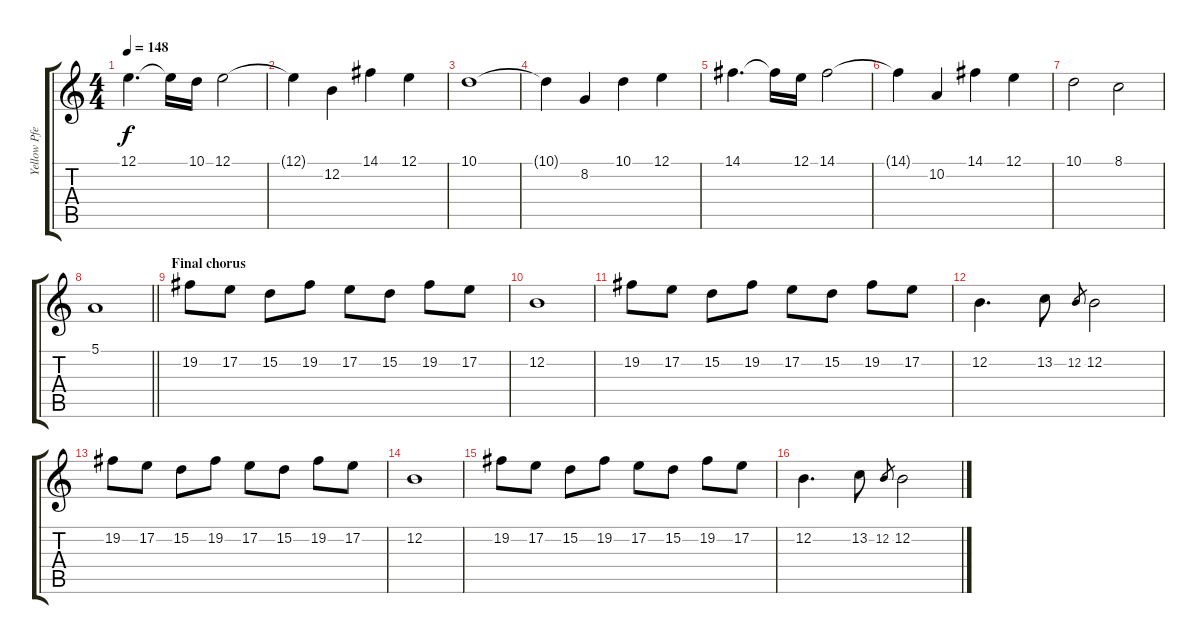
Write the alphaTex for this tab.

\track ("Yellow Pfeiffer" "Yellow Pfe") {instrument bagpipe}
\staff {score tabs}
\tuning (E4 B3 G3 D3 A2 E2) {hide}
\ts (4 4)
\tempo 148
\clef g2
\ks c
12.1.4{d dy f} 12.1{t}.16 10.1.16 12.1.2 |
12.1{t}.4 12.2.4 14.1.4 12.1.4 |
10.1.1 |
10.1{t}.4 8.2.4 10.1.4 12.1.4 |
14.1.4{d} 14.1{t}.16 12.1.16 14.1.2 |
14.1{t}.4 10.2.4 14.1.4 12.1.4 |
10.1.2 8.1.2 |
\barLineRight lightlight
5.1.1 |
\section ("" "Final chorus")
19.2.8 17.2.8 15.2.8 19.2.8 17.2.8 15.2.8 19.2.8 17.2.8 |
12.2.1 |
19.2.8 17.2.8 15.2.8 19.2.8 17.2.8 15.2.8 19.2.8 17.2.8 |
12.2.4{d} 13.2.8 12.2.8{gr} 12.2.2 |
19.2.8 17.2.8 15.2.8 19.2.8 17.2.8 15.2.8 19.2.8 17.2.8 |
12.2.1 |
19.2.8 17.2.8 15.2.8 19.2.8 17.2.8 15.2.8 19.2.8 17.2.8 |
12.2.4{d} 13.2.8 12.2.8{gr} 12.2.2
